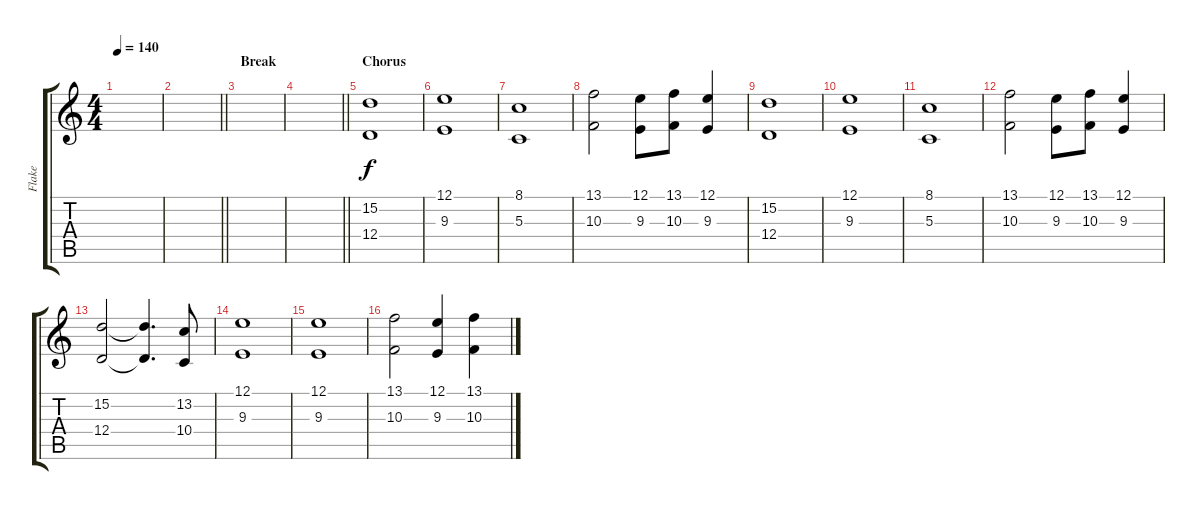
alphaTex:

\track ("Flake" "Flake") {instrument pad4choir}
\staff {score tabs}
\tuning (E4 B3 G3 D3 A2 E2) {hide}
\ts (4 4)
\tempo 140
\clef g2
\ks c
|
\barLineRight lightlight
|
\section ("" "Break")
|
\barLineRight lightlight
|
\section ("" "Chorus")
(15.2 12.4).1{volume 11 instrument pad4choir} |
(12.1 9.3).1 |
(8.1 5.3).1 |
(13.1 10.3).2 (12.1 9.3).8 (13.1 10.3).8 (12.1 9.3).4 |
(15.2 12.4).1 |
(12.1 9.3).1 |
(8.1 5.3).1 |
(13.1 10.3).2 (12.1 9.3).8 (13.1 10.3).8 (12.1 9.3).4 |
(15.2 12.4).2 (15.2{t} 12.4{t}).4{d} (13.2 10.4).8 |
(12.1 9.3).1 |
(12.1 9.3).1 |
(13.1 10.3).2 (12.1 9.3).4 (13.1 10.3).4
